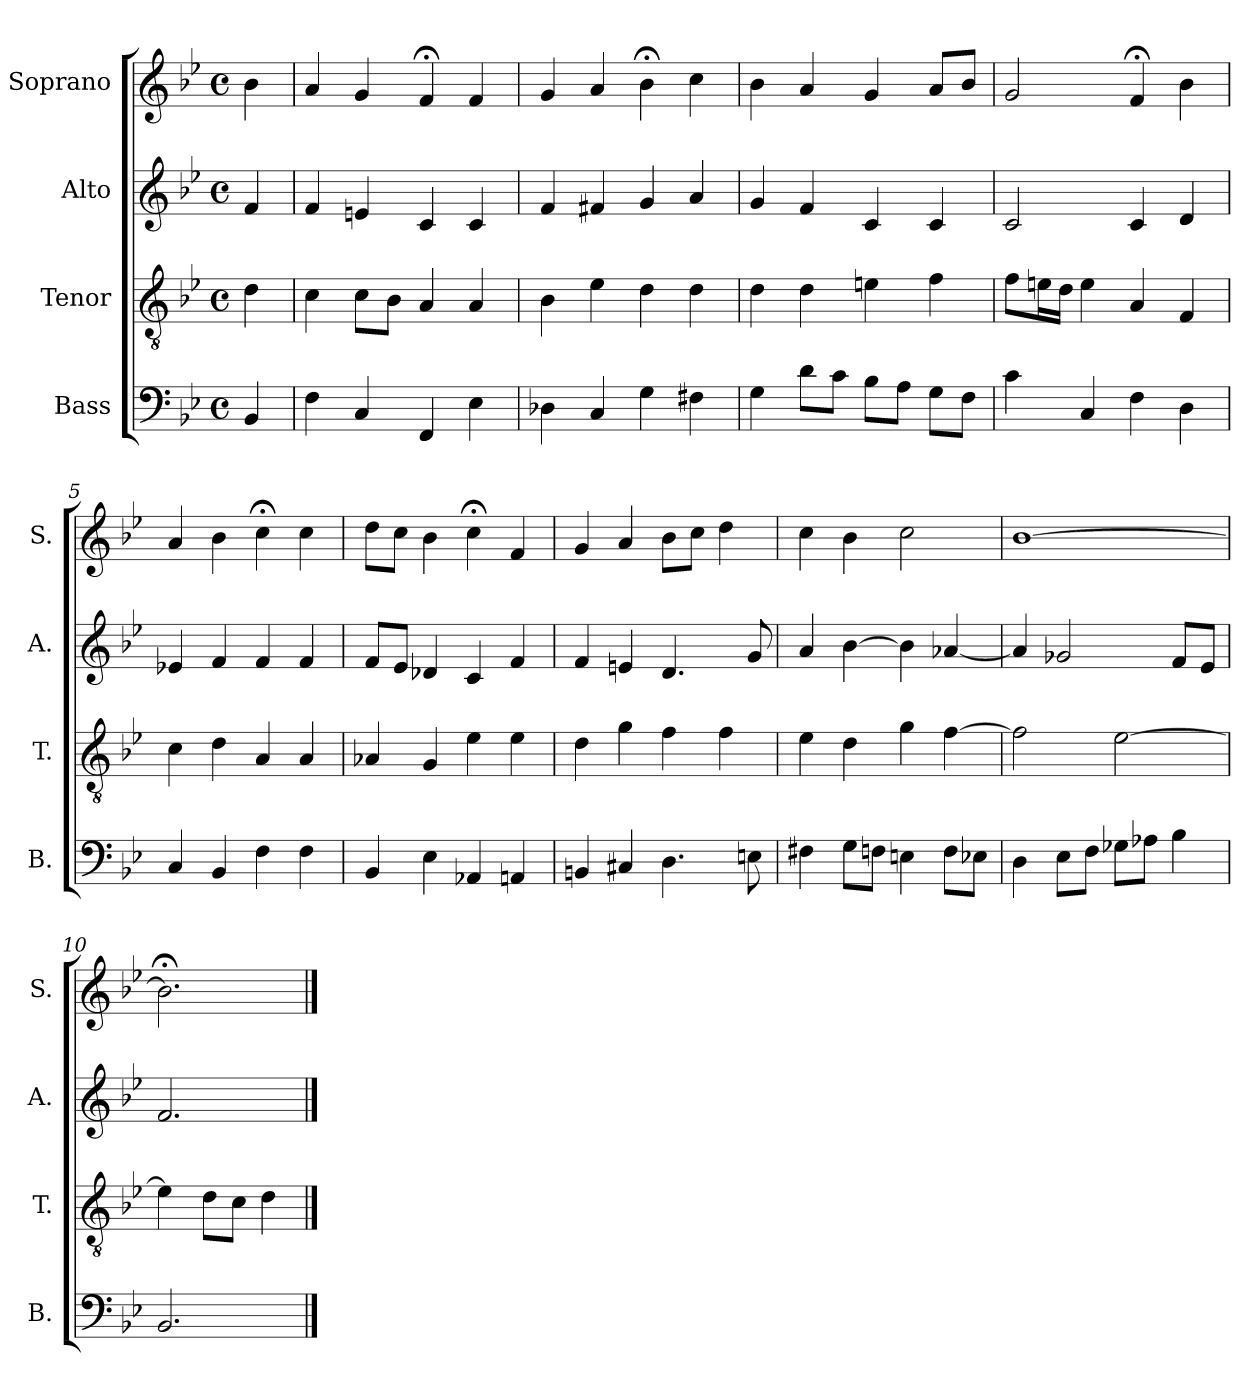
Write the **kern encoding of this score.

**kern	**kern	**kern	**kern
*part4	*part3	*part2	*part1
*staff4	*staff3	*staff2	*staff1
*I"Bass	*I"Tenor	*I"Alto	*I"Soprano
*I'B.	*I'T.	*I'A.	*I'S.
*clefF4	*clefGv2	*clefG2	*clefG2
*k[b-e-]	*k[b-e-]	*k[b-e-]	*k[b-e-]
*B-:	*B-:	*B-:	*B-:
*M4/4	*M4/4	*M4/4	*M4/4
*met(c)	*met(c)	*met(c)	*met(c)
=	=	=	=
4BB-/	4d\	4f/	4b-\
=1	=1	=1	=1
4F\	4c\	4f/	4a/
4C/	8c\L	4en/	4g/
.	8B-\J	.	.
4FF/	4A/	4c/	4f;</
4E-\	4A/	4c/	4f/
=2	=2	=2	=2
4D-X\	4B-\	4f/	4g/
4C/	4e-\	4f#X/	4a/
4G\	4d\	4g/	4b-;<\
4F#X\	4d\	4a/	4cc\
=3	=3	=3	=3
4G\	4d\	4g/	4b-\
8d\L	4d\	4f/	4a/
8c\J	.	.	.
8B-\L	4en\	4c/	4g/
8A\J	.	.	.
8G\L	4f\	4c/	8a/L
8F\J	.	.	8b-/J
!!LO:LB:g=z
=4	=4	=4	=4
4c\	8f\L	2c/	2g/
.	16en\L	.	.
.	16d\JJ	.	.
4C/	4e\	.	.
4F\	4A/	4c/	4f;</
4D\	4F/	4d/	4b-\
=5	=5	=5	=5
4C/	4c\	4e-X/	4a/
4BB-/	4d\	4f/	4b-\
4F\	4A/	4f/	4cc;<\
4F\	4A/	4f/	4cc\
=6	=6	=6	=6
4BB-/	4A-X/	8f/L	8dd\L
.	.	8e-/J	8cc\J
4E-\	4G/	4d-X/	4b-\
4AA-X/	4e-\	4c/	4cc;<\
4AAn/	4e-\	4f/	4f/
=7	=7	=7	=7
4BBn/	4d\	4f/	4g/
4C#X/	4g\	4en/	4a/
4.D\	4f\	4.d/	8b-\L
.	.	.	8cc\J
.	4f\	.	4dd\
8En\	.	8g/	.
!!LO:LB:g=z
=8	=8	=8	=8
4F#X\	4e-\	4a/	4cc\
8G\L	4d\	[4b-\	4b-\
8Fn\J	.	.	.
4En\	4g\	4b-\]	2cc\
8F\L	[4f\	[4a-X/	.
8E-X\J	.	.	.
=9	=9	=9	=9
4D\	2f\]	4a-/]	[1b-
8E-\L	.	2g-X/	.
8F\J	.	.	.
8G-X\L	[2e-\	.	.
8A-X\J	.	.	.
4B-\	.	8f/L	.
.	.	8e-/J	.
=10	=10	=10	=10
2.BB-/	4e-\]	2.f/	2.b-;<\]
.	8d\L	.	.
.	8c\J	.	.
.	4d\	.	.
==	==	==	==
*-	*-	*-	*-
